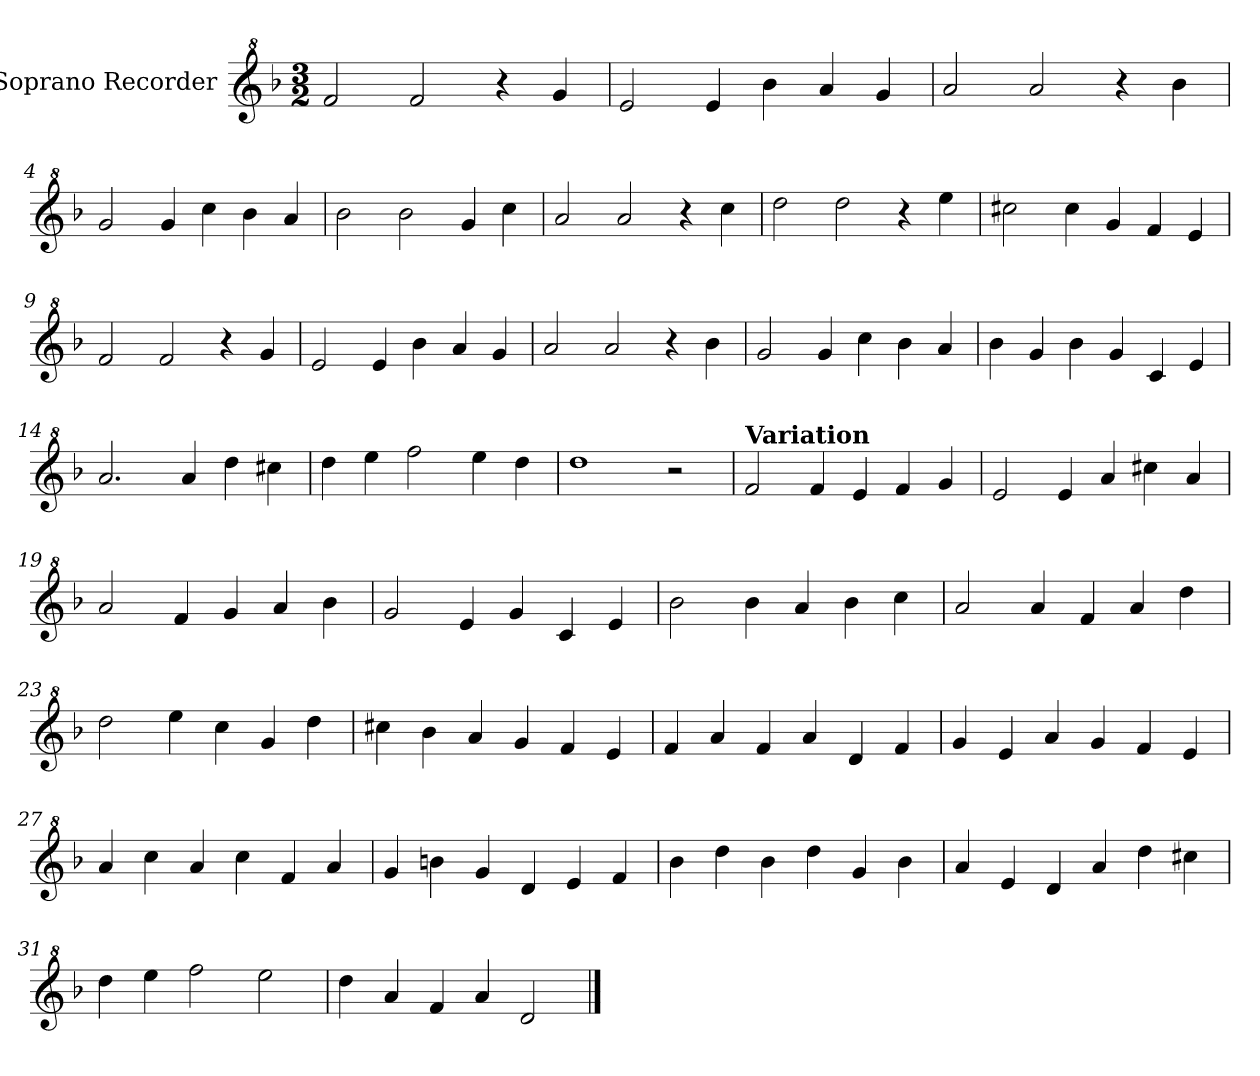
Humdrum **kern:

**kern
*part1
*staff1
*I"Soprano Recorder
*I'S. Rec.
*clefG^2
*k[b-]
*M3/2
*MM160
=1
2ff/
2ff/
4r
4gg/
=2
2ee/
4ee/
4bb-\
4aa/
4gg/
=3
2aa/
2aa/
4r
4bb-\
=4
2gg/
4gg/
4ccc\
4bb-\
4aa/
!!LO:LB:g=z
=5
2bb-\
2bb-\
4gg/
4ccc\
=6
2aa/
2aa/
4r
4ccc\
=7
2ddd\
2ddd\
4r
4eee\
=8
2ccc#X\
4ccc#\
4gg/
4ff/
4ee/
!!LO:LB:g=z
=9
2ff/
2ff/
4r
4gg/
=10
2ee/
4ee/
4bb-\
4aa/
4gg/
=11
2aa/
2aa/
4r
4bb-\
=12
2gg/
4gg/
4ccc\
4bb-\
4aa/
!!LO:LB:g=z
=13
4bb-\
4gg/
4bb-\
4gg/
4cc/
4ee/
=14
2.aa/
4aa/
4ddd\
4ccc#X\
=15
4ddd\
4eee\
2fff\
4eee\
4ddd\
=16
1ddd
2r
!!LO:LB:g=z
=17
!LO:TX:B:t=Variation
2ff/
4ff/
4ee/
4ff/
4gg/
=18
2ee/
4ee/
4aa/
4ccc#X\
4aa/
=19
2aa/
4ff/
4gg/
4aa/
4bb-\
=20
2gg/
4ee/
4gg/
4cc/
4ee/
!!LO:LB:g=z
=21
2bb-\
4bb-\
4aa/
4bb-\
4ccc\
=22
2aa/
4aa/
4ff/
4aa/
4ddd\
=23
2ddd\
4eee\
4ccc\
4gg/
4ddd\
=24
4ccc#X\
4bb-\
4aa/
4gg/
4ff/
4ee/
!!LO:LB:g=z
=25
4ff/
4aa/
4ff/
4aa/
4dd/
4ff/
=26
4gg/
4ee/
4aa/
4gg/
4ff/
4ee/
=27
4aa/
4ccc\
4aa/
4ccc\
4ff/
4aa/
=28
4gg/
4bbn\
4gg/
4dd/
4ee/
4ff/
!!LO:LB:g=z
=29
4bb-\
4ddd\
4bb-\
4ddd\
4gg/
4bb-\
=30
4aa/
4ee/
4dd/
4aa/
4ddd\
4ccc#X\
=31
4ddd\
4eee\
2fff\
2eee\
=32
4ddd\
4aa/
4ff/
4aa/
2dd/
==
*-
